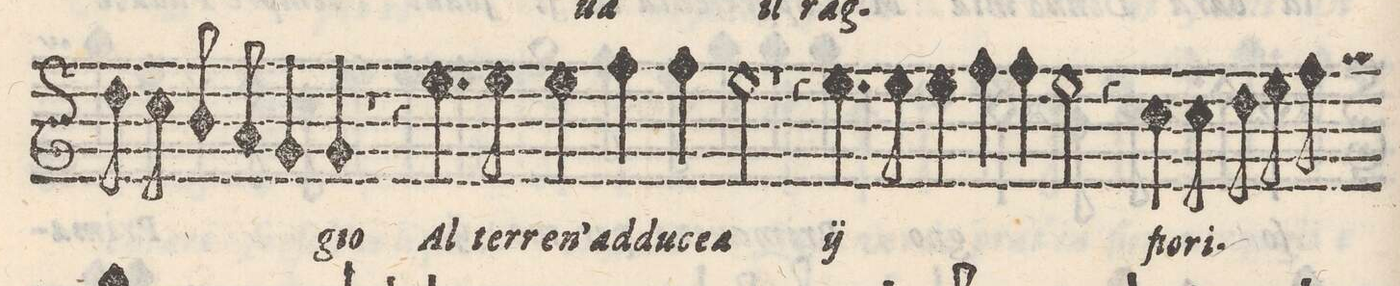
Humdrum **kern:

**kern	**text
*I"CANTO	*
*clefG2	*
*k[]	*
*met(C)	*
*M2/1	*
8dd\	.
8cc\	.
8b/	.
8a/	.
4g/	.
4g/	-gio
1r	.
=12-	=12-
4r	.
4.ee\	Al
8ee\	ter-
4ee\	-ren-
4ff\	-`ad
4ff\	duc-
2ee\	-ea
=13-	=13-
1r	.
4r	.
*	*ij
4.ee\	Al
8ee\	ter-
4ee\	-ren-
=14-	=14-
4ff\	-`ad
4ff\	duc-
2ee\	-ea
*	*Xij
4r	.
4cc\	fio-
8cc\	-ri-
8dd\	.
8ee\	.
8ff\	.
*-	*-
